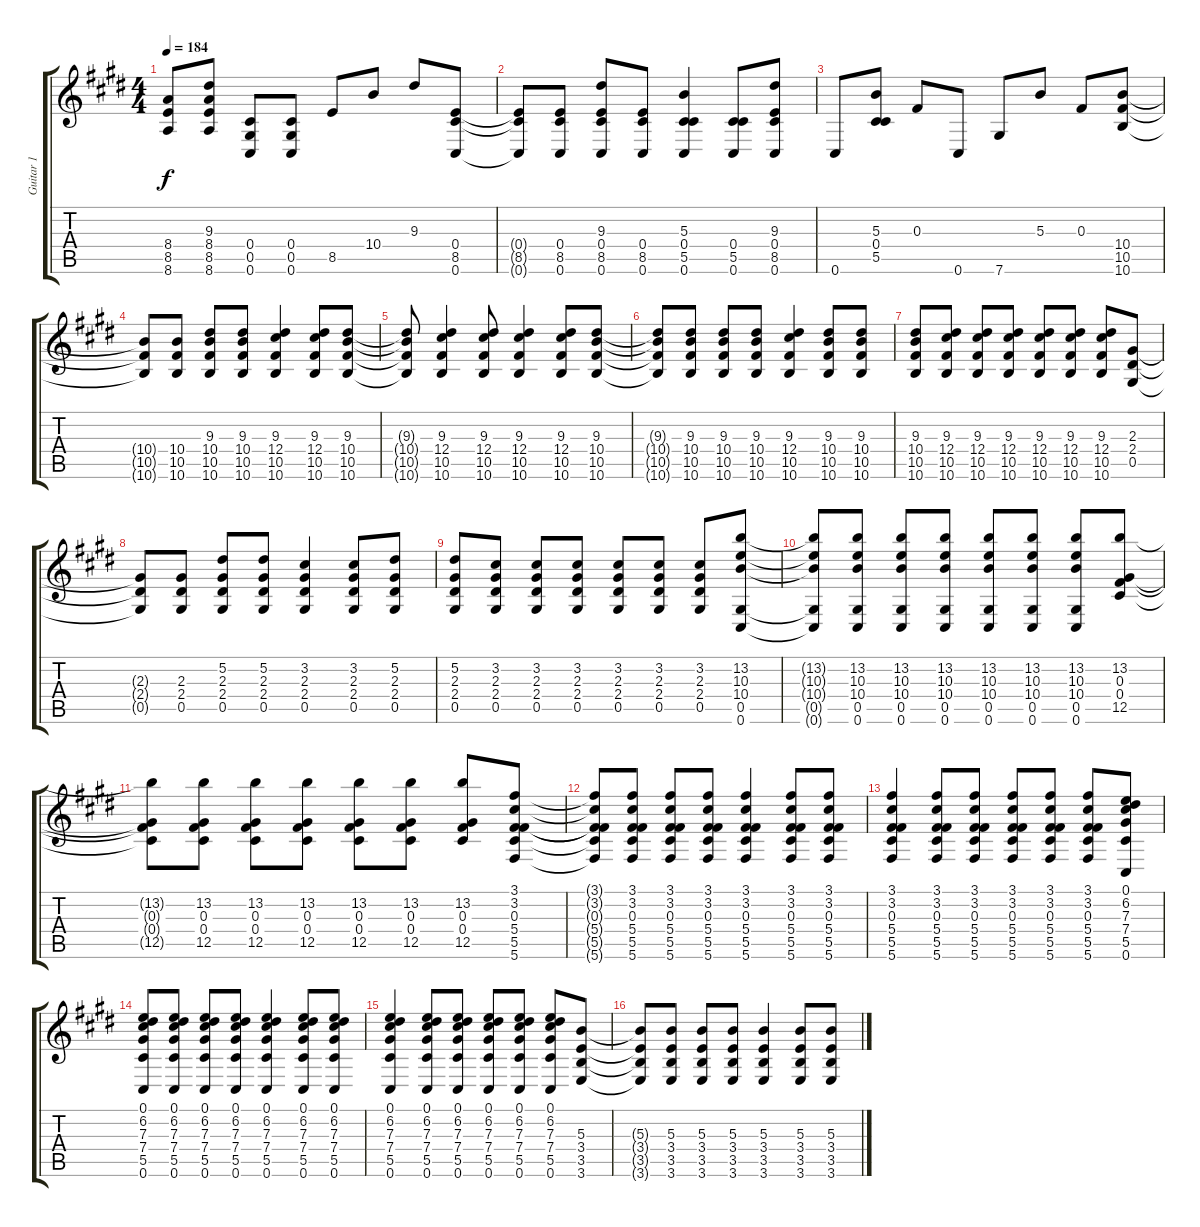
\track ("Guitar 1" "Guitar 1") {instrument distortionguitar}
\staff {score tabs}
\tuning (Eb4 Bb3 Gb3 Db3 Ab2 Db2) {hide}
\ts (4 4)
\tempo 184
\clef g2
\ks c#minor
(8.4 8.5 8.6).8{dy f} (9.3 8.4 8.5 8.6).8 (0.4 0.5 0.6).8 (0.4 0.5 0.6).8 8.5.8 10.4.8 9.3.8 (0.4 8.5 0.6).8 |
(0.4{t} 8.5{t} 0.6{t}).8 (0.4 8.5 0.6).8 (9.3 0.4 8.5 0.6).8 (0.4 8.5 0.6).8 (5.3 0.4 5.5 0.6).4 (0.4 5.5 0.6).8 (9.3 0.4 8.5 0.6).8 |
0.6.8 (5.3 0.4 5.5).8 0.3.8 0.6.8 7.6.8 5.3.8 0.3.8 (10.4 10.5 10.6).8 |
(10.4{t} 10.5{t} 10.6{t}).8 (10.4 10.5 10.6).8 (9.3 10.4 10.5 10.6).8 (9.3 10.4 10.5 10.6).8 (9.3 12.4 10.5 10.6).4 (9.3 12.4 10.5 10.6).8 (9.3 10.4 10.5 10.6).8 |
(9.3{t} 10.4{t} 10.5{t} 10.6{t}).8 (9.3 12.4 10.5 10.6).4 (9.3 12.4 10.5 10.6).8 (9.3 12.4 10.5 10.6).4 (9.3 12.4 10.5 10.6).8 (9.3 10.4 10.5 10.6).8 |
(9.3{t} 10.4{t} 10.5{t} 10.6{t}).8 (9.3 10.4 10.5 10.6).8 (9.3 10.4 10.5 10.6).8 (9.3 10.4 10.5 10.6).8 (9.3 12.4 10.5 10.6).4 (9.3 10.4 10.5 10.6).8 (9.3 10.4 10.5 10.6).8 |
(9.3 10.4 10.5 10.6).8 (9.3 12.4 10.5 10.6).8 (9.3 12.4 10.5 10.6).8 (9.3 12.4 10.5 10.6).8 (9.3 12.4 10.5 10.6).8 (9.3 12.4 10.5 10.6).8 (9.3 12.4 10.5 10.6).8 (2.3 2.4 0.5).8 |
(2.3{t} 2.4{t} 0.5{t}).8 (2.3 2.4 0.5).8 (5.2 2.3 2.4 0.5).8 (5.2 2.3 2.4 0.5).8 (3.2 2.3 2.4 0.5).4 (3.2 2.3 2.4 0.5).8 (5.2 2.3 2.4 0.5).8 |
(5.2 2.3 2.4 0.5).8 (3.2 2.3 2.4 0.5).8 (3.2 2.3 2.4 0.5).8 (3.2 2.3 2.4 0.5).8 (3.2 2.3 2.4 0.5).8 (3.2 2.3 2.4 0.5).8 (3.2 2.3 2.4 0.5).8 (13.2 10.3 10.4 0.5 0.6).8 |
(13.2{t} 10.3{t} 10.4{t} 0.5{t} 0.6{t}).8 (13.2 10.3 10.4 0.5 0.6).8 (13.2 10.3 10.4 0.5 0.6).8 (13.2 10.3 10.4 0.5 0.6).8 (13.2 10.3 10.4 0.5 0.6).8 (13.2 10.3 10.4 0.5 0.6).8 (13.2 10.3 10.4 0.5 0.6).8 (13.2 0.3 0.4 12.5).8 |
(13.2{t} 0.3{t} 0.4{t} 12.5{t}).8 (13.2 0.3 0.4 12.5).8 (13.2 0.3 0.4 12.5).8 (13.2 0.3 0.4 12.5).8 (13.2 0.3 0.4 12.5).8 (13.2 0.3 0.4 12.5).8 (13.2 0.3 0.4 12.5).8 (3.1 3.2 0.3 5.4 5.5 5.6).8 |
(3.1{t} 3.2{t} 0.3{t} 5.4{t} 5.5{t} 5.6{t}).8 (3.1 3.2 0.3 5.4 5.5 5.6).8 (3.1 3.2 0.3 5.4 5.5 5.6).8 (3.1 3.2 0.3 5.4 5.5 5.6).8 (3.1 3.2 0.3 5.4 5.5 5.6).4 (3.1 3.2 0.3 5.4 5.5 5.6).8 (3.1 3.2 0.3 5.4 5.5 5.6).8 |
(3.1 3.2 0.3 5.4 5.5 5.6).4 (3.1 3.2 0.3 5.4 5.5 5.6).8 (3.1 3.2 0.3 5.4 5.5 5.6).8 (3.1 3.2 0.3 5.4 5.5 5.6).8 (3.1 3.2 0.3 5.4 5.5 5.6).8 (3.1 3.2 0.3 5.4 5.5 5.6).8 (0.1 6.2 7.3 7.4 5.5 0.6).8 |
(0.1 6.2 7.3 7.4 5.5 0.6).8 (0.1 6.2 7.3 7.4 5.5 0.6).8 (0.1 6.2 7.3 7.4 5.5 0.6).8 (0.1 6.2 7.3 7.4 5.5 0.6).8 (0.1 6.2 7.3 7.4 5.5 0.6).4 (0.1 6.2 7.3 7.4 5.5 0.6).8 (0.1 6.2 7.3 7.4 5.5 0.6).8 |
(0.1 6.2 7.3 7.4 5.5 0.6).4 (0.1 6.2 7.3 7.4 5.5 0.6).8 (0.1 6.2 7.3 7.4 5.5 0.6).8 (0.1 6.2 7.3 7.4 5.5 0.6).8 (0.1 6.2 7.3 7.4 5.5 0.6).8 (0.1 6.2 7.3 7.4 5.5 0.6).8 (5.3 3.4 3.5 3.6).8 |
(5.3{t} 3.4{t} 3.5{t} 3.6{t}).8 (5.3 3.4 3.5 3.6).8 (5.3 3.4 3.5 3.6).8 (5.3 3.4 3.5 3.6).8 (5.3 3.4 3.5 3.6).4 (5.3 3.4 3.5 3.6).8 (5.3 3.4 3.5 3.6).8
